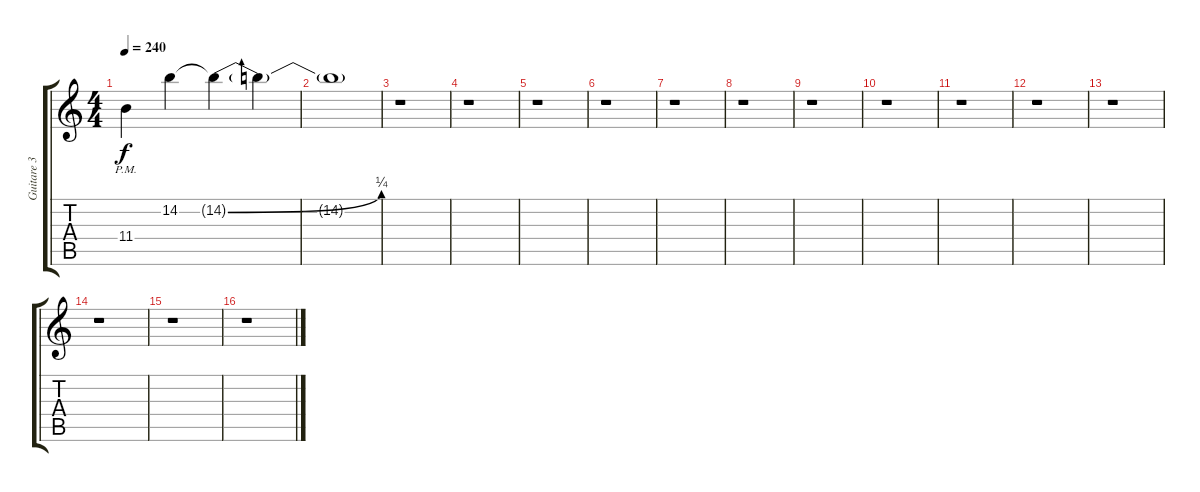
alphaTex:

\track ("Guitare 3" "Guitare 3") {instrument overdrivenguitar}
\staff {score tabs}
\tuning (D4 A3 F3 C3 G2 D2) {hide}
\ts (4 4)
\tempo 240
\clef g2
\ks c
11.4{pm}.4{dy f} 14.2.4 14.2{be (bend 0 0 60 1) t}.4 14.2{t}.4 |
14.2{t}.1 |
r.1 |
r.1 |
r.1 |
r.1 |
r.1 |
r.1 |
r.1 |
r.1 |
r.1 |
r.1 |
r.1 |
r.1 |
r.1 |
r.1
